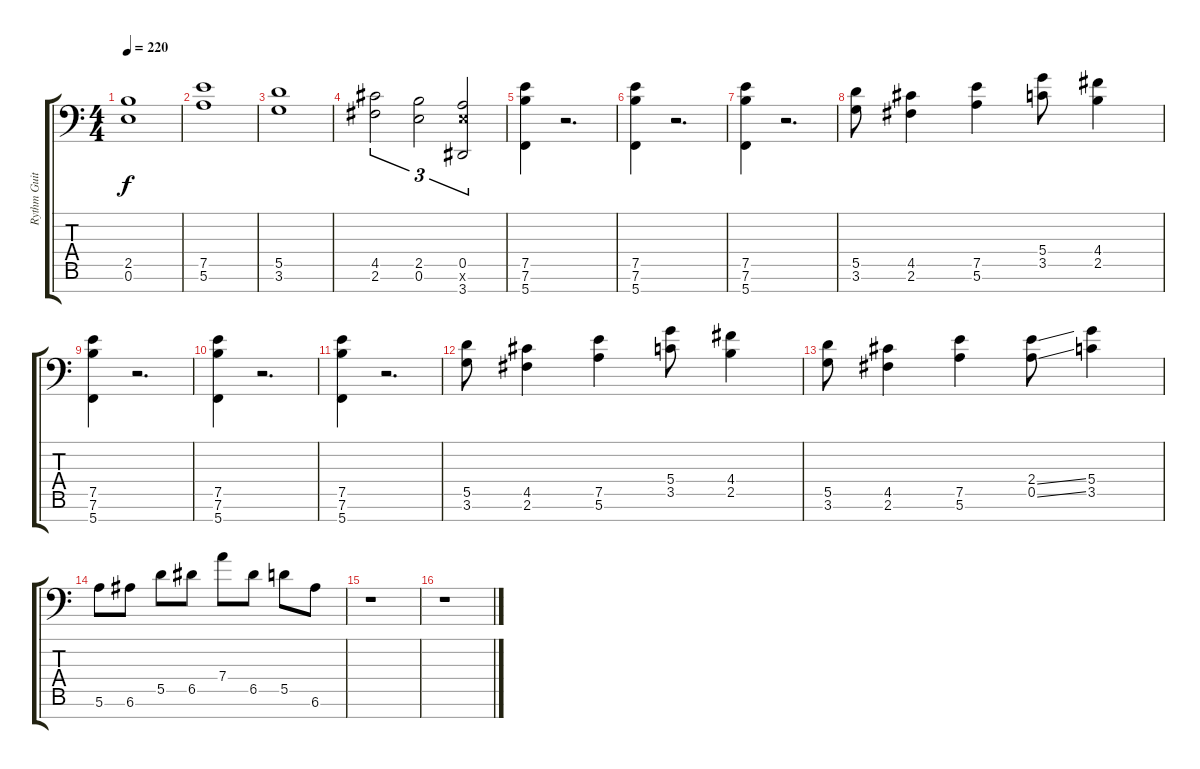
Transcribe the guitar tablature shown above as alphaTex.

\track ("Rythm Guitar (Ken Susi)" "Rythm Guit") {instrument overdrivenguitar}
\staff {score tabs}
\tuning (E4 B3 G3 D3 A2 E2 C-1) {hide}
\ts (4 4)
\tempo 220
\clef f4
\ks c
(2.5 0.6).1{dy f} |
(7.5 5.6).1 |
(5.5 3.6).1 |
(4.5 2.6).2{tu (3 2)} (2.5 0.6).2{tu (3 2)} (0.5 0.6{x} 3.7).2{tu (3 2)} |
(7.5 7.6 5.7).4 r.2{d} |
(7.5 7.6 5.7).4 r.2{d} |
(7.5 7.6 5.7).4 r.2{d} |
(5.5 3.6).8 (4.5 2.6).4 (7.5 5.6).4 (5.4 3.5).8 (4.4 2.5).4 |
(7.5 7.6 5.7).4 r.2{d} |
(7.5 7.6 5.7).4 r.2{d} |
(7.5 7.6 5.7).4 r.2{d} |
(5.5 3.6).8 (4.5 2.6).4 (7.5 5.6).4 (5.4 3.5).8 (4.4 2.5).4 |
(5.5 3.6).8 (4.5 2.6).4 (7.5 5.6).4 (2.4{ss} 0.5{ss}).8 (5.4 3.5).4 |
5.6.8 6.6.8 5.5.8 6.5.8 7.4.8 6.5.8 5.5.8 6.6.8 |
r.1 |
r.1
